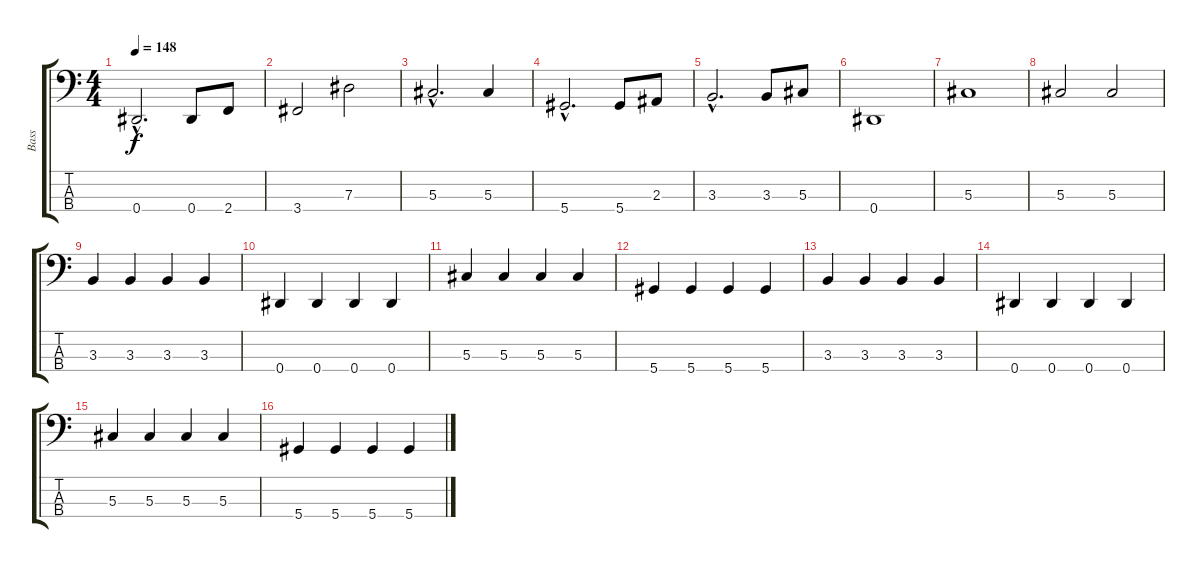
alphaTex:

\track ("Bass" "Bass") {instrument electricbassfinger}
\staff {score tabs}
\tuning (Gb2 Db2 Ab1 Eb1) {hide}
\ts (4 4)
\tempo 148
\clef f4
\ks c
0.4{hac}.2{d dy f} 0.4.8 2.4.8 |
3.4.2 7.3.2 |
5.3{hac}.2{d} 5.3.4 |
5.4{hac}.2{d} 5.4.8 2.3.8 |
3.3{hac}.2{d} 3.3.8 5.3.8 |
0.4.1 |
5.3.1 |
5.3.2 5.3.2 |
3.3.4 3.3.4 3.3.4 3.3.4 |
0.4.4 0.4.4 0.4.4 0.4.4 |
5.3.4 5.3.4 5.3.4 5.3.4 |
5.4.4 5.4.4 5.4.4 5.4.4 |
3.3.4 3.3.4 3.3.4 3.3.4 |
0.4.4 0.4.4 0.4.4 0.4.4 |
5.3.4 5.3.4 5.3.4 5.3.4 |
5.4.4 5.4.4 5.4.4 5.4.4
